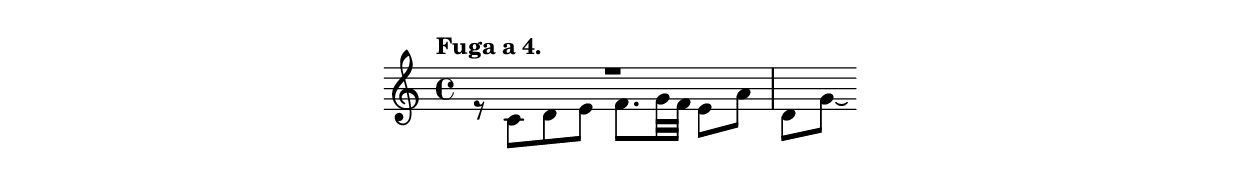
\include "indice.ily"
\version "2.15.33"
\new Staff \relative f {
  \time 4/4
  \clef treble
  \key c \major
  \tempo "Fuga a 4."
  << 
    \new Voice { \voiceTwo r8 c' d e f8. g32 f e8 a
                 d,8[ g]\laissezVibrer }
    \new Voice { \voiceOne R1 }

  >>
}